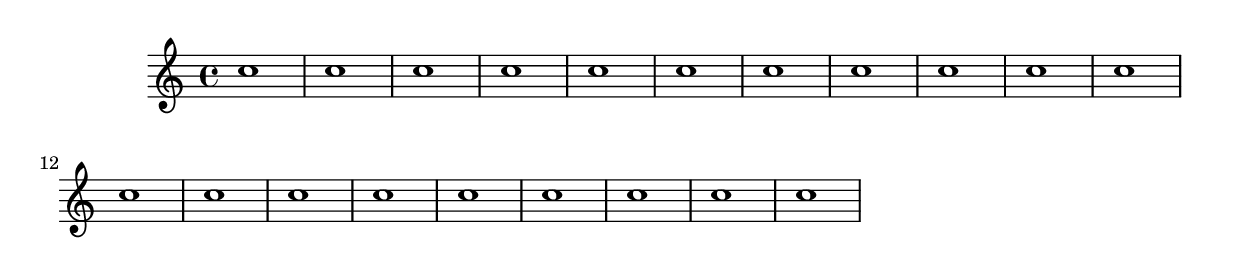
\version "2.10.0"

\header {

  texidoc = "If @code{ragged-last} is set, the systems are broken
    similar to paragraph formatting in text: the last line is
    unjustified. "

}

\layout{
  ragged-last = ##t
}

\relative c'' \new Staff { \repeat unfold 20 { c1 } }

